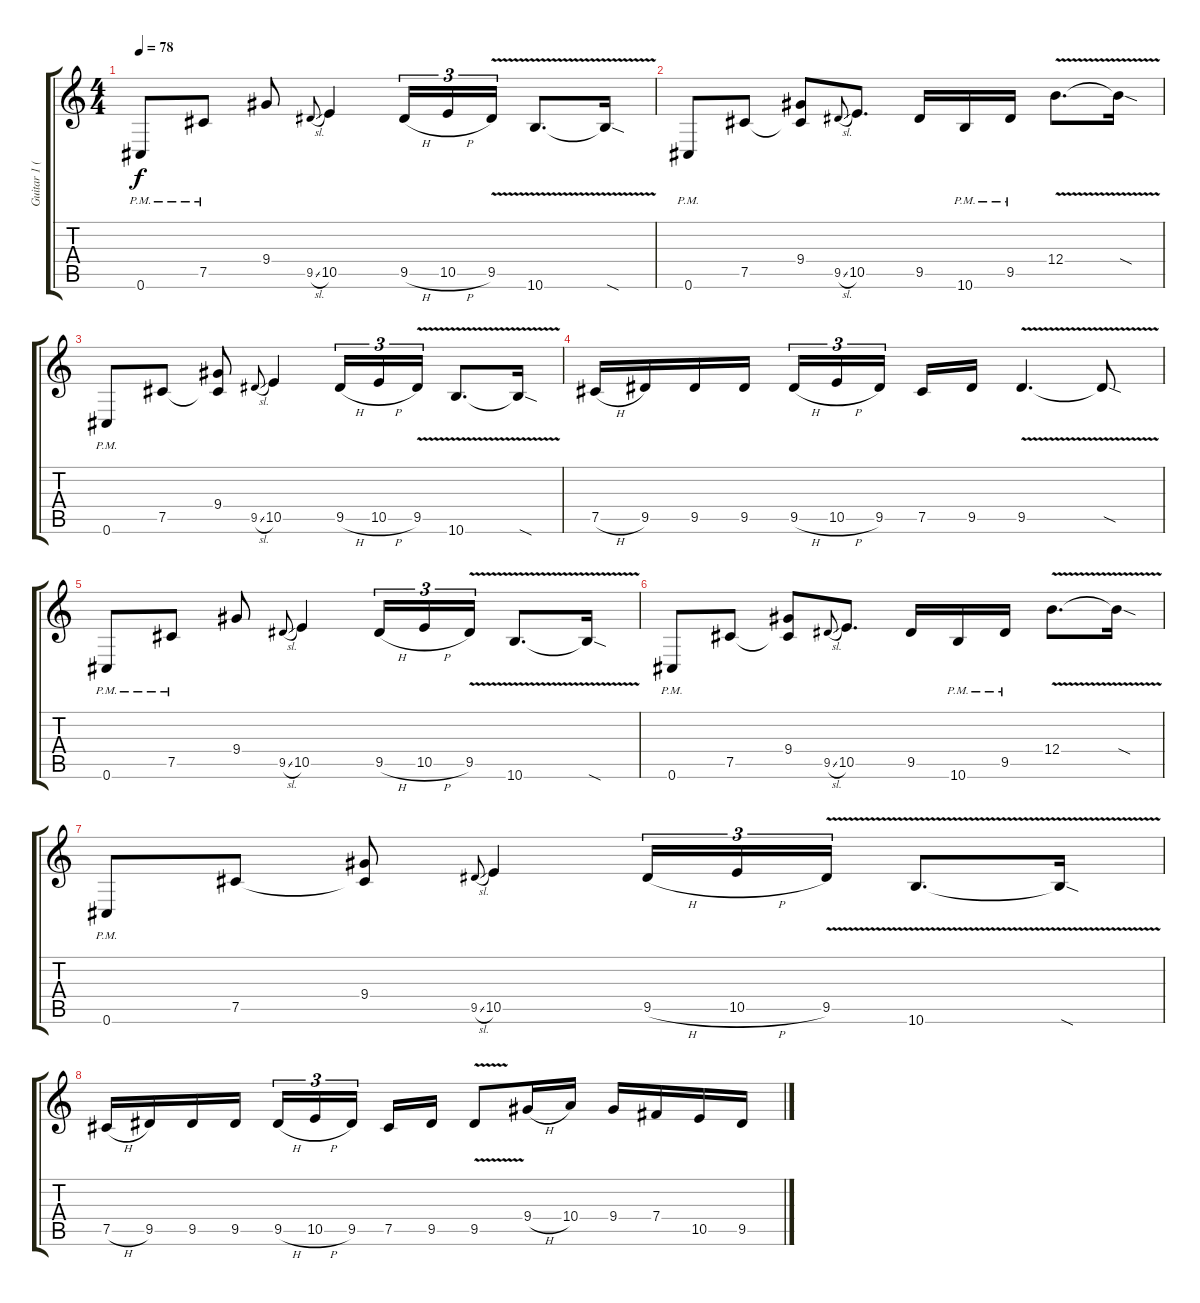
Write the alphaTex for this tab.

\track ("Guitar 1 (Distortion)" "Guitar 1 (") {instrument distortionguitar}
\staff {score tabs}
\tuning (Db4 Ab3 E3 B2 Gb2 Db2) {hide}
\ts (4 4)
\tempo 78
\clef g2
\ks c
0.6{pm}.8{dy f} 7.5{pm}.8 9.4.8 9.5{sl}.8{gr onbeat} 10.5.4 9.5{h}.16{tu (3 2)} 10.5{h}.16{tu (3 2)} 9.5{v}.16{tu (3 2)} 10.6{v}.8{d} 10.6{sod t}.16 |
0.6{pm}.8 7.5.8 (9.4 7.5{t}).8 9.5{sl}.8{gr onbeat} 10.5.8{d} 9.5.16 10.6{pm}.16 9.5{pm}.16 12.4{v}.8{d} 12.4{sod t}.16 |
0.6{pm}.8 7.5.8 (9.4 7.5{t}).8 9.5{sl}.8{gr onbeat} 10.5.4 9.5{h}.16{tu (3 2)} 10.5{h}.16{tu (3 2)} 9.5{v}.16{tu (3 2)} 10.6{v}.8{d} 10.6{sod t}.16 |
7.5{h}.16 9.5.16 9.5.16 9.5.16 9.5{h}.16{tu (3 2)} 10.5{h}.16{tu (3 2)} 9.5.16{tu (3 2) beam splitsecondary} 7.5.16 9.5.16 9.5{v}.4{d} 9.5{sod t}.8 |
0.6{pm}.8 7.5{pm}.8 9.4.8 9.5{sl}.8{gr onbeat} 10.5.4 9.5{h}.16{tu (3 2)} 10.5{h}.16{tu (3 2)} 9.5{v}.16{tu (3 2)} 10.6{v}.8{d} 10.6{sod t}.16 |
0.6{pm}.8 7.5.8 (9.4 7.5{t}).8 9.5{sl}.8{gr onbeat} 10.5.8{d} 9.5.16 10.6{pm}.16 9.5{pm}.16 12.4{v}.8{d} 12.4{sod t}.16 |
0.6{pm}.8 7.5.8 (9.4 7.5{t}).8 9.5{sl}.8{gr onbeat} 10.5.4 9.5{h}.16{tu (3 2)} 10.5{h}.16{tu (3 2)} 9.5{v}.16{tu (3 2)} 10.6{v}.8{d} 10.6{sod t}.16 |
7.5{h}.16 9.5.16 9.5.16 9.5.16 9.5{h}.16{tu (3 2)} 10.5{h}.16{tu (3 2)} 9.5.16{tu (3 2) beam splitsecondary} 7.5.16 9.5.16 9.5{v}.8 9.4{h}.16 10.4.16 9.4.16 7.4.16 10.5.16 9.5.16
